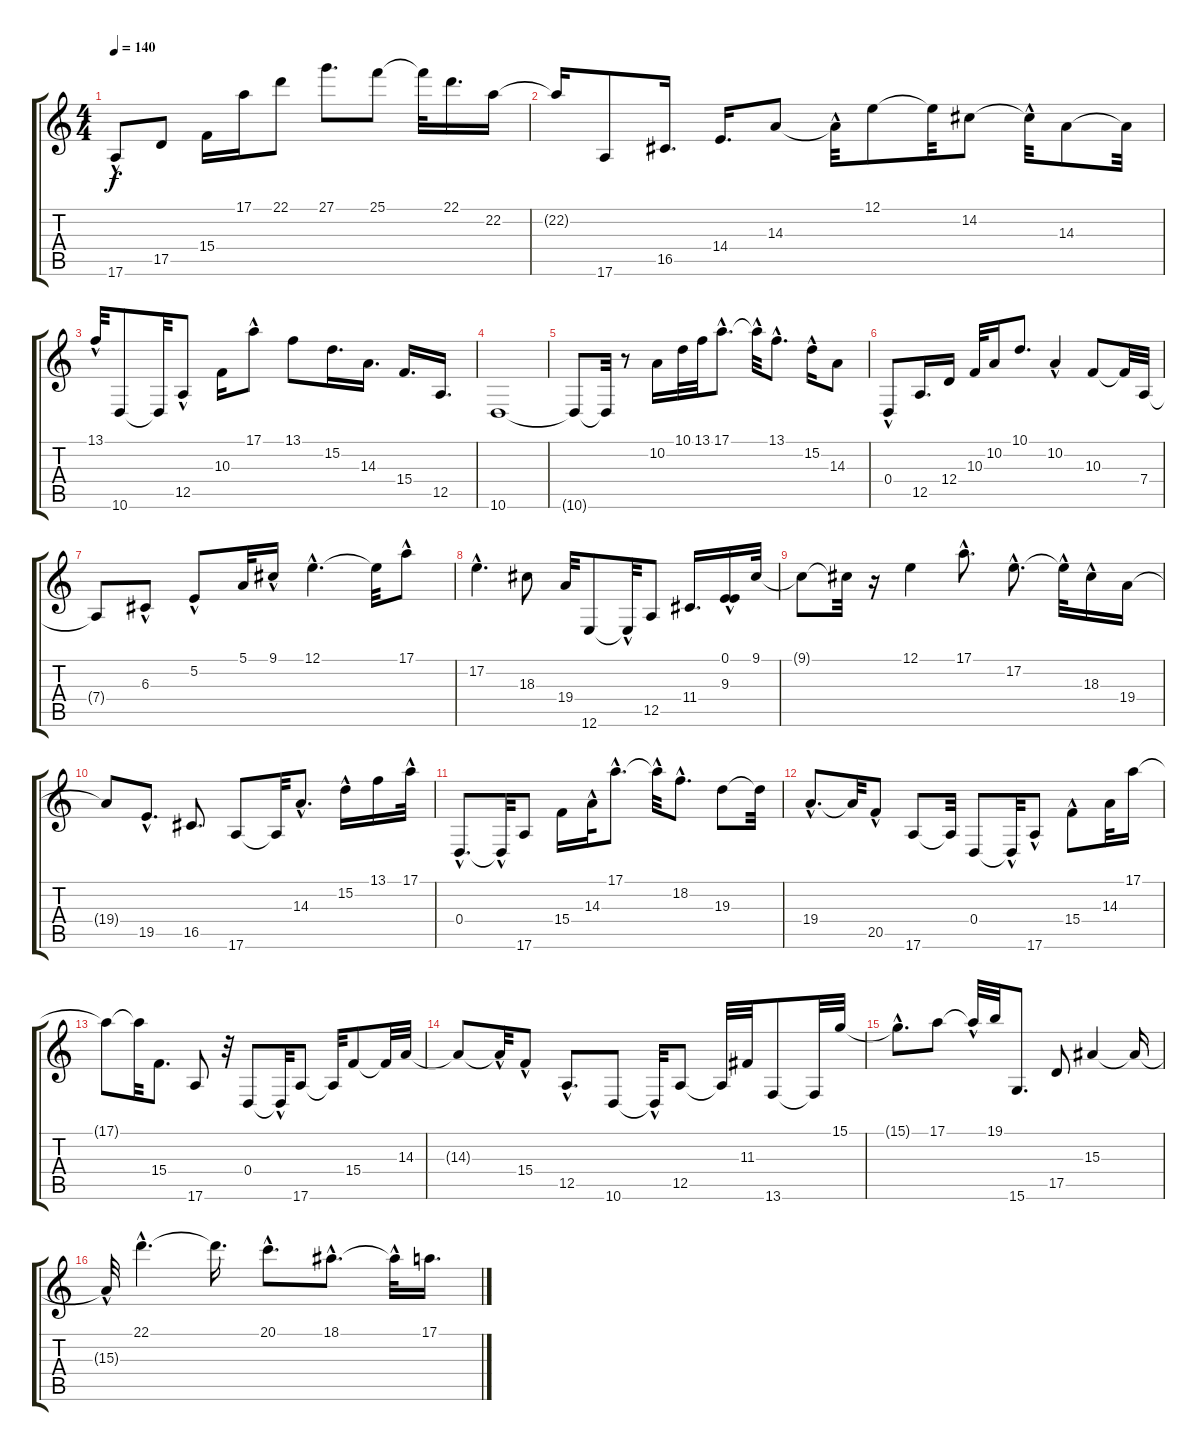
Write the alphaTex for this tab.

\track "" {instrument acousticgrandpiano}
\staff {score tabs}
\tuning (E4 B3 G3 D3 A2 E2) {hide}
\ts (4 4)
\tempo 140
\clef g2
\ks c
17.6{hac t}.8{dy f} 17.5.8 15.4.16 17.1.16 22.1.8 27.1.8{d} 25.1.8 25.1{t}.32 22.1.16{d} 22.2.16 |
22.2{t}.16 17.6.8 16.5.16{d} 14.4.16{d} 14.3.8 14.3{hac t}.32 12.1.8 12.1{t}.32 14.2.8 14.2{hac t}.32 14.3.8 14.3{t}.32 |
13.1{hac}.32 10.6.8 10.6{t}.32 12.5{hac}.8 10.3.16 17.1{hac}.8 13.1.8 15.2.16{d} 14.3.16{d} 15.4.16{d} 12.5.16{d} |
10.6.1 |
10.6{t}.8 10.6{t}.32 r.8 10.2.16 10.1.32 13.1.32 17.1{hac}.8{d} 17.1{hac t}.32 13.1{hac}.8{d} 15.2{hac}.16 14.3.8 |
0.4{hac}.8 12.5.16{d} 12.4.16 10.3.32 10.2.16 10.1.8{d} 10.2{hac}.4 10.3.8 10.3{t}.32 7.4.32 |
7.4{t}.8 6.3{hac}.8 5.2{hac}.8 5.1.32 9.1{hac}.16 12.1{hac}.4{d} 12.1{t}.32 17.1{hac}.8 |
17.2{hac}.4{d} 18.3.8 19.4.32 12.6.8 12.6{hac t}.32 12.5.8 11.4.16{d} (0.1{hac} 9.3{hac}).16 9.1.32 |
9.1{t}.8 9.1{t}.32 r.16 12.1.4 17.1{hac}.8{d} 17.2{hac}.8{d} 17.2{hac t}.32 18.3{hac}.16 19.4.16 |
19.4{t}.8 19.5{hac}.8{d} 16.5.8{d} 17.6.8 17.6{t}.32 14.3{hac}.8{d} 15.2{hac}.16 13.1.16 17.1{hac}.32 |
0.4{hac}.8{d} 0.4{hac t}.32 17.6.8 15.4.16 14.3{hac}.32 17.1{hac}.8{d} 17.1{hac t}.32 18.2{hac}.8{d} 19.3.8 19.3{t}.32 |
19.4{hac}.8{d} 19.4{t}.32 20.5{hac}.8 17.6.8 17.6{t}.32 0.4.8 0.4{hac t}.32 17.6{hac}.8 15.4{hac}.8 14.3.32 17.1.16 |
17.1{t}.8 17.1{t}.32 15.4.8{d} 17.6.8 r.32 0.4.8 0.4{hac t}.32 17.6.8 17.6{t}.32 15.4.8 15.4{t}.32 14.3.32 |
14.3{t}.8 14.3{hac t}.32 15.4{hac}.8 12.5{hac}.8{d} 10.6.8 10.6{hac t}.32 12.5.8 12.5{t}.32 11.3.32 13.6.8 13.6{t}.32 15.1.32 |
15.1{hac t}.8{d} 17.1.8 17.1{hac t}.32 19.1.32 15.6.8{d} 17.5.8 15.3.4 15.3{t}.16 |
15.3{hac t}.32 22.1{hac}.4{d} 22.1{t}.16{d} 20.1{hac}.8{d} 18.1{hac}.8{d} 18.1{hac t}.32 17.1.16{d}
